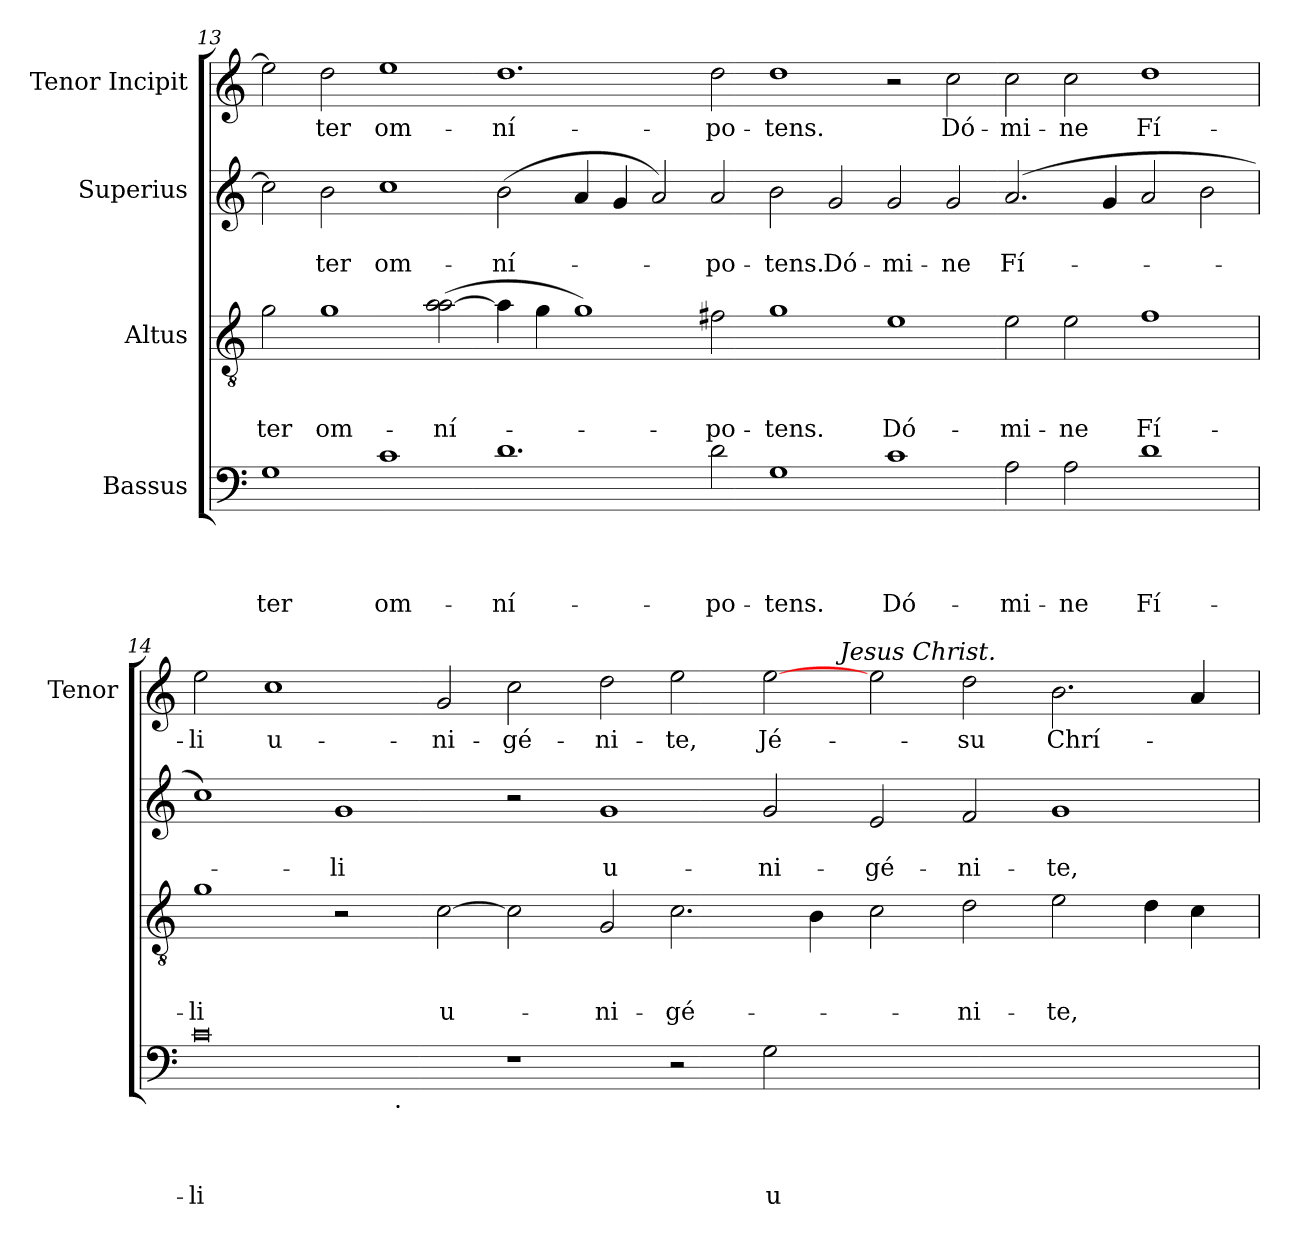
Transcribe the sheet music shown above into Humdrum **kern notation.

**kern	**text	**text	**text	**text	**kern	**text	**text	**text	**kern	**text	**text	**kern	**text
*part4	*part4	*part4	*part4	*part4	*part3	*part3	*part3	*part3	*part2	*part2	*part2	*part1	*part1
*staff4	*staff4	*staff4	*staff4	*staff4	*staff3	*staff3	*staff3	*staff3	*staff2	*staff2	*staff2	*staff1	*staff1
*I"Bassus	*	*	*	*	*I"Altus	*	*	*	*I"Superius	*	*	*I"Tenor Incipit	*
*	*	*	*	*	*	*	*	*	*	*	*	*I'Tenor	*
!!LO:PB:g=z
*clefF4	*	*	*	*	*clefGv2	*	*	*	*clefG2	*	*	*clefG2	*
*k[]	*	*	*	*	*k[]	*	*	*	*k[]	*	*	*k[]	*
*C:	*	*	*	*	*C:	*	*	*	*C:	*	*	*C:	*
=13	=13	=13	=13	=13	=13	=13	=13	=13	=13	=13	=13	=13	=13
!	!	!	!	!LO:LY:b	!	!	!	!LO:LY:b	!	!	!	!	!
1G	.	.	.	-ter	2g\	.	.	-ter	2cc\]	.	.	2ee\]	.
!	!	!	!	!	!	!	!	!LO:LY:b	!	!	!LO:LY:b	!	!LO:LY:b
.	.	.	.	.	1g	.	.	om-	2b\	.	-ter	2dd\	-ter
!	!	!	!	!LO:LY:b	!	!	!	!	!	!	!LO:LY:b	!	!LO:LY:b
1c	.	.	.	om-	.	.	.	.	1cc	.	om-	1ee	om-
!	!	!	!	!	!	!	!	!LO:LY:b	!	!	!	!	!
.	.	.	.	.	(>2a\ [>2a\	.	.	-ní-	.	.	.	.	.
!	!	!	!	!LO:LY:b	!	!	!	!	!	!	!LO:LY:b	!	!LO:LY:b
1.d	.	.	.	-ní-	4a\]	.	.	.	(>2b\	.	-ní-	1.dd	-ní-
.	.	.	.	.	4g\	.	.	.	.	.	.	.	.
.	.	.	.	.	1g)	.	.	.	4a/	.	.	.	.
.	.	.	.	.	.	.	.	.	4g/	.	.	.	.
.	.	.	.	.	.	.	.	.	2a/)	.	.	.	.
!	!	!	!	!LO:LY:b	!	!	!	!LO:LY:b	!	!	!LO:LY:b	!	!LO:LY:b
2d\	.	.	.	-po-	2f#X\	.	.	-po-	2a/	.	-po-	2dd\	-po-
!	!	!	!	!LO:LY:b	!	!	!	!LO:LY:b	!	!	!LO:LY:b	!	!LO:LY:b
1G	.	.	.	-tens.	1g	.	.	-tens.	2b\	.	-tens.	1dd	-tens.
!	!	!	!	!	!	!	!	!	!	!	!LO:LY:b	!	!
.	.	.	.	.	.	.	.	.	2g/	.	Dó-	.	.
!	!	!	!	!LO:LY:b	!	!	!	!LO:LY:b	!	!	!LO:LY:b	!	!
1c	.	.	.	Dó-	1e	.	.	Dó-	2g/	.	-mi-	2r	.
!	!	!	!	!	!	!	!	!	!	!	!LO:LY:b	!	!LO:LY:b
.	.	.	.	.	.	.	.	.	2g/	.	-ne	2cc\	Dó-
!	!	!	!	!LO:LY:b	!	!	!	!LO:LY:b	!	!	!LO:LY:b	!	!LO:LY:b
2A\	.	.	.	-mi-	2e\	.	.	-mi-	(2.a/	.	Fí-	2cc\	-mi-
!	!	!	!	!LO:LY:b	!	!	!	!LO:LY:b	!	!	!	!	!LO:LY:b
2A\	.	.	.	-ne	2e\	.	.	-ne	.	.	.	2cc\	-ne
.	.	.	.	.	.	.	.	.	4g/	.	.	.	.
!	!	!	!	!LO:LY:b	!	!	!	!LO:LY:b	!	!	!	!	!LO:LY:b
1d	.	.	.	Fí-	1f#	.	.	Fí-	2a/	.	.	1dd	Fí-
.	.	.	.	.	.	.	.	.	2b\	.	.	.	.
!!LO:LB:g=z
=14	=14	=14	=14	=14	=14	=14	=14	=14	=14	=14	=14	=14	=14
!	!	!	!	!LO:LY:b	!	!	!	!LO:LY:b	!	!	!	!	!LO:LY:b
*^	*	*	*	*	*	*	*	*	*	*	*	*^	*
0c	1ryy	.	.	.	-li	1g	.	.	-li	1cc)	.	.	2ee\	1ryy	-li
!	!	!	!	!	!	!	!	!	!	!	!	!	!	!	!LO:LY:b
.	.	.	.	.	.	.	.	.	.	.	.	.	1cc	.	u-
!	!	!	!	!	!	!	!	!	!	!	!	!LO:LY:b	!	!	!
.	4ryy	.	.	.	.	2r	.	.	.	1g	.	-li	.	1ryy	.
.	32ryy	.	.	.	.	.	.	.	.	.	.	.	.	.	.
!	!LO:TX:b:t=.	!	!	!	!	!	!	!	!	!	!	!	!	!	!
.	1ryy	.	.	.	.	.	.	.	.	.	.	.	.	.	.
!	!	!	!	!	!	!	!	!	!LO:LY:b	!	!	!	!	!	!LO:LY:b
.	.	.	.	.	.	[>2c\	.	.	u-	.	.	.	2g/	.	-ni-
!	!	!	!	!	!	!	!	!	!	!	!	!	!	!	!LO:LY:b
1r	.	.	.	.	.	2c\]	.	.	.	2r	.	.	2cc\	1...ryy	-gé-
.	1ryy	.	.	.	.	.	.	.	.	.	.	.	.	.	.
!	!	!	!	!	!	!	!	!	!LO:LY:b	!	!	!LO:LY:b	!	!	!LO:LY:b
.	.	.	.	.	.	2G/	.	.	-ni-	1g	.	u-	2dd\	.	-ni-
!	!	!	!	!	!	!	!	!	!LO:LY:b	!	!	!	!	!	!LO:LY:b
2r	.	.	.	.	.	2.c\	.	.	-gé-	.	.	.	2ee\	.	-te,
.	1ryy	.	.	.	.	.	.	.	.	.	.	.	.	.	.
!	!	!	!	!	!LO:LY:b	!	!	!	!	!	!	!LO:LY:b	!	!	!LO:LY:b
2G\	.	.	.	.	u-	.	.	.	.	2g/	.	-ni-	[>2ee\	.	Jé-
.	.	.	.	.	.	4B\	.	.	.	.	.	.	.	.	.
!	!	!	!	!	!	!	!	!	!	!	!	!	!	!LO:TX:a:i:t=Jesus Christ.	!
.	.	.	.	.	.	.	.	.	.	.	.	.	.	1ryy	.
!	!	!	!	!	!	!	!	!	!	!	!	!LO:LY:b	!	!	!
0ryy	.	.	.	.	.	2c\	.	.	.	2e/	.	-gé-	2ee\	.	.
.	1ryy	.	.	.	.	.	.	.	.	.	.	.	.	.	.
!	!	!	!	!	!	!	!	!	!LO:LY:b	!	!	!LO:LY:b	!	!	!LO:LY:b
.	.	.	.	.	.	2d\	.	.	-ni-	2f/	.	-ni-	2dd\	.	-su
.	.	.	.	.	.	.	.	.	.	.	.	.	.	1ryy	.
!	!	!	!	!	!	!	!	!	!LO:LY:b	!	!	!LO:LY:b	!	!	!LO:LY:b
.	.	.	.	.	.	2e\	.	.	-te,	1g	.	-te,	2.b\	.	Chrí-
.	2ryy	.	.	.	.	.	.	.	.	.	.	.	.	.	.
.	.	.	.	.	.	4d\	.	.	.	.	.	.	.	.	.
.	.	.	.	.	.	4c\	.	.	.	.	.	.	4a/	.	.
.	8..ryy	.	.	.	.	.	.	.	.	.	.	.	.	.	.
.	.	.	.	.	.	.	.	.	.	.	.	.	.	8ryy	.
*v	*v	*	*	*	*	*	*	*	*	*	*	*	*v	*v	*
=	=	=	=	=	=	=	=	=	=	=	=	=	=
*-	*-	*-	*-	*-	*-	*-	*-	*-	*-	*-	*-	*-	*-
